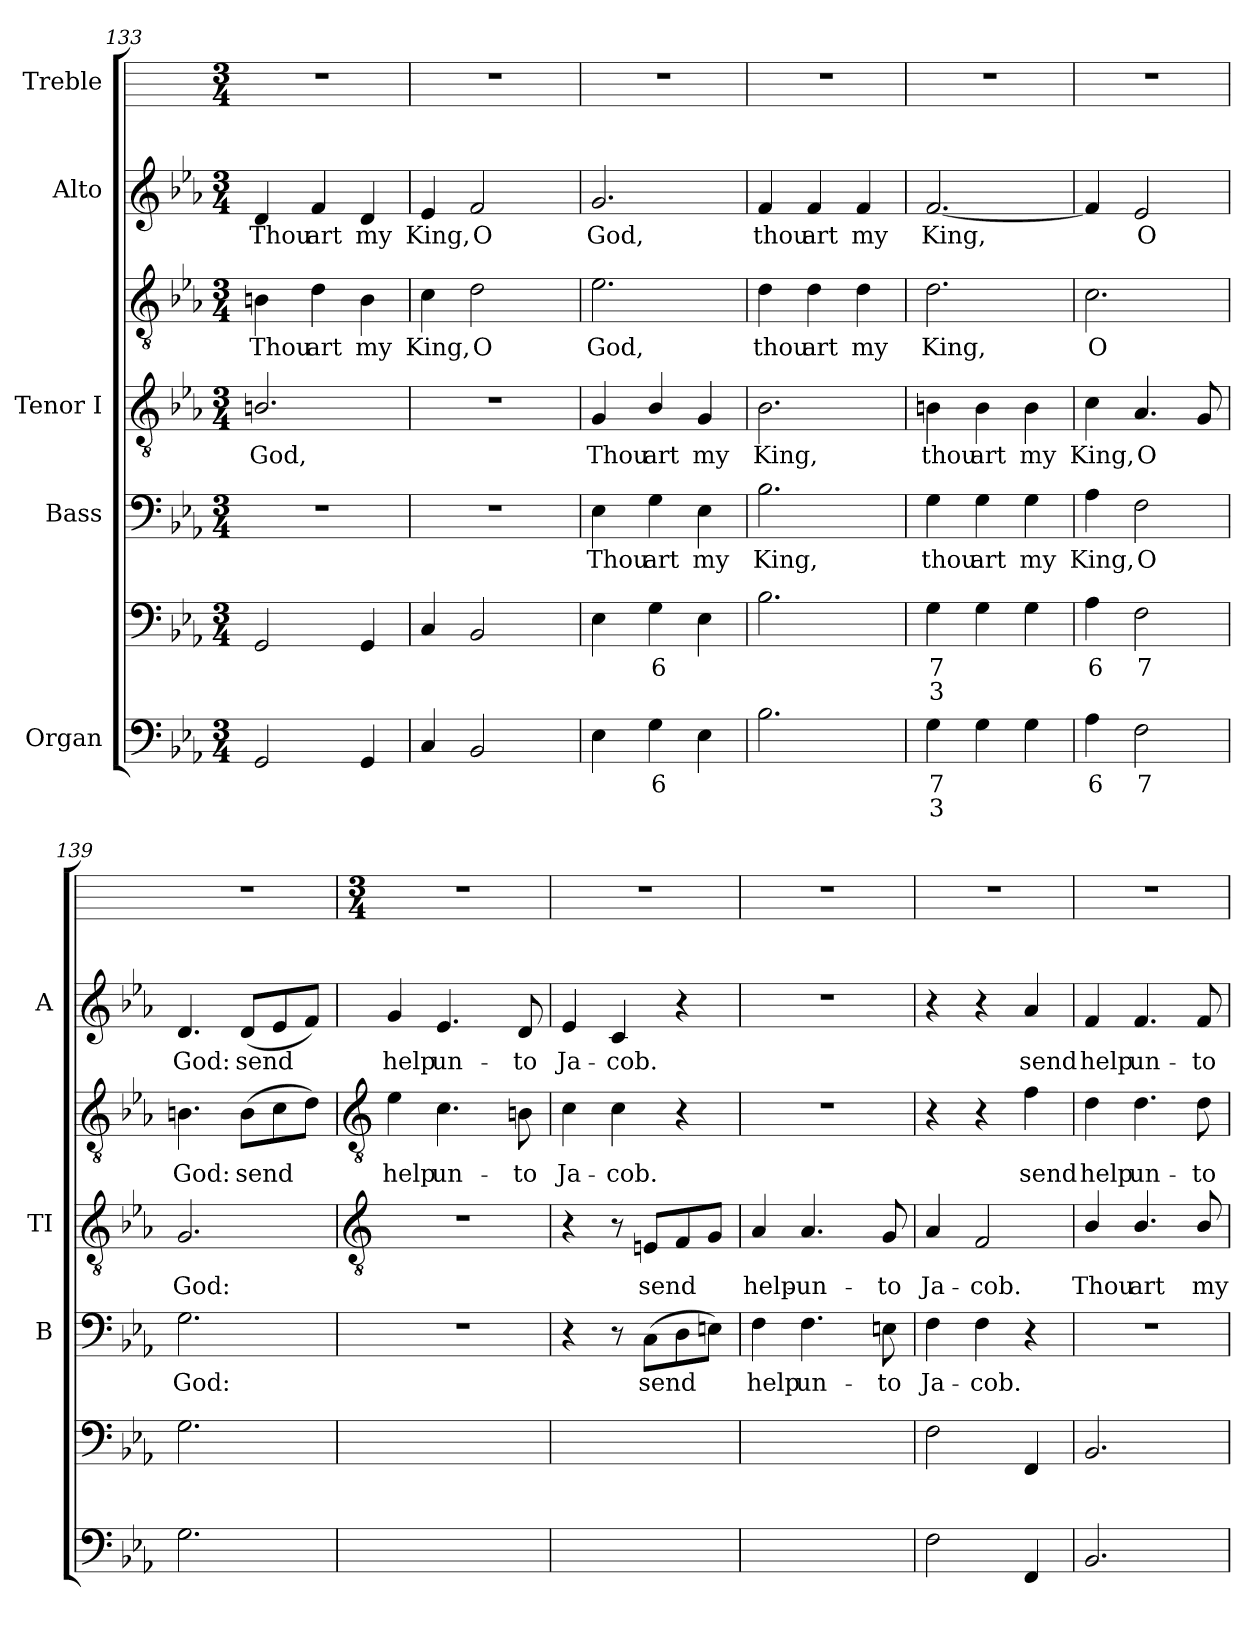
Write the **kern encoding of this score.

**kern	**text	**text	**kern	**text	**text	**kern	**text	**kern	**text	**kern	**text	**kern	**text	**kern
*part5	*part5	*part5	*part5	*part5	*part5	*part4	*part4	*part3	*part3	*part3	*part3	*part2	*part2	*part1
*staff7	*staff7	*staff7	*staff6	*staff6	*staff6	*staff5	*staff5	*staff4	*staff4	*staff3	*staff3	*staff2	*staff2	*staff1
*I"Organ	*	*	*	*	*	*I"Bass	*	*I"Tenor I	*	*	*	*I"Alto	*	*I"Treble
*	*	*	*	*	*	*I'B	*	*I'TI	*	*	*	*I'A	*	*
!!LO:LB:g=z
*clefF4	*	*	*clefF4	*	*	*clefF4	*	*clefGv2	*	*clefGv2	*	*clefG2	*	*
*k[b-e-a-]	*	*	*k[b-e-a-]	*	*	*k[b-e-a-]	*	*k[b-e-a-]	*	*k[b-e-a-]	*	*k[b-e-a-]	*	*
*E-:	*	*	*E-:	*	*	*E-:	*	*E-:	*	*E-:	*	*E-:	*	*
*M3/4	*	*	*M3/4	*	*	*M3/4	*	*M3/4	*	*M3/4	*	*M3/4	*	*M3/4
=133	=133	=133	=133	=133	=133	=133	=133	=133	=133	=133	=133	=133	=133	=133
!	!	!	!	!	!	!LO:N:vis=1	!	!	!LO:LY:b	!	!LO:LY:b	!	!LO:LY:b	!
2GG	.	.	2GG	.	.	2.r	.	2.Bn/	God,	4Bn	Thou	4d	Thou	2.r
!	!	!	!	!	!	!	!	!	!	!	!LO:LY:b	!	!LO:LY:b	!
.	.	.	.	.	.	.	.	.	.	4d	art	4f	art	.
!	!	!	!	!	!	!	!	!	!	!	!LO:LY:b	!	!LO:LY:b	!
4GG	.	.	4GG	.	.	.	.	.	.	4B	my	4d	my	.
=134	=134	=134	=134	=134	=134	=134	=134	=134	=134	=134	=134	=134	=134	=134
!	!	!	!	!	!	!LO:N:vis=1	!	!LO:N:vis=1	!	!	!LO:LY:b	!	!LO:LY:b	!
4C	.	.	4C	.	.	2.r	.	2.r	.	4c	King,	4e-	King,	2.r
!	!	!	!	!	!	!	!	!	!	!	!LO:LY:b	!	!LO:LY:b	!
2BB-	.	.	2BB-	.	.	.	.	.	.	2d	O	2f	O	.
=135	=135	=135	=135	=135	=135	=135	=135	=135	=135	=135	=135	=135	=135	=135
!	!	!	!	!	!	!	!LO:LY:b	!	!LO:LY:b	!	!LO:LY:b	!	!LO:LY:b	!
4E-	.	.	4E-	.	.	4E-	Thou	4G	Thou	2.e-	God,	2.g	God,	2.r
!	!LO:LY:b	!	!	!LO:LY:b	!	!	!LO:LY:b	!	!LO:LY:b	!	!	!	!	!
4G	6	.	4G	6	.	4G	art	4B-/	art	.	.	.	.	.
!	!	!	!	!	!	!	!LO:LY:b	!	!LO:LY:b	!	!	!	!	!
4E-	.	.	4E-	.	.	4E-	my	4G	my	.	.	.	.	.
=136	=136	=136	=136	=136	=136	=136	=136	=136	=136	=136	=136	=136	=136	=136
!	!	!	!	!	!	!	!LO:LY:b	!	!LO:LY:b	!	!LO:LY:b	!	!LO:LY:b	!
2.B-	.	.	2.B-	.	.	2.B-	King,	2.B-	King,	4d	thou	4f	thou	2.r
!	!	!	!	!	!	!	!	!	!	!	!LO:LY:b	!	!LO:LY:b	!
.	.	.	.	.	.	.	.	.	.	4d	art	4f	art	.
!	!	!	!	!	!	!	!	!	!	!	!LO:LY:b	!	!LO:LY:b	!
.	.	.	.	.	.	.	.	.	.	4d	my	4f	my	.
=137	=137	=137	=137	=137	=137	=137	=137	=137	=137	=137	=137	=137	=137	=137
!	!LO:LY:b	!LO:LY:b	!	!LO:LY:b	!LO:LY:b	!	!LO:LY:b	!	!LO:LY:b	!	!LO:LY:b	!	!LO:LY:b	!
4G	7	3	4G	7	3	4G	thou	4Bn	thou	2.d	King,	[2.f	King,	2.r
!	!	!	!	!	!	!	!LO:LY:b	!	!LO:LY:b	!	!	!	!	!
4G	.	.	4G	.	.	4G	art	4B	art	.	.	.	.	.
!	!	!	!	!	!	!	!LO:LY:b	!	!LO:LY:b	!	!	!	!	!
4G	.	.	4G	.	.	4G	my	4B	my	.	.	.	.	.
=138	=138	=138	=138	=138	=138	=138	=138	=138	=138	=138	=138	=138	=138	=138
!	!LO:LY:b	!	!	!LO:LY:b	!	!	!LO:LY:b	!	!LO:LY:b	!	!LO:LY:b	!	!	!
4A-	6	.	4A-	6	.	4A-	King,	4c	King,	2.c	O	4f]	.	2.r
!	!LO:LY:b	!	!	!LO:LY:b	!	!	!LO:LY:b	!	!LO:LY:b	!	!	!	!LO:LY:b	!
2F	7	.	2F	7	.	2F	O	4.A-	O	.	.	2e-	O	.
.	.	.	.	.	.	.	.	8G	.	.	.	.	.	.
=139	=139	=139	=139	=139	=139	=139	=139	=139	=139	=139	=139	=139	=139	=139
!	!	!	!	!	!	!	!LO:LY:b	!	!LO:LY:b	!	!LO:LY:b	!	!LO:LY:b	!
2.G	.	.	2.G	.	.	2.G	God:	2.G	God:	4.Bn	God:	4.d	God:	2.r
!	!	!	!	!	!	!	!	!	!	!	!LO:LY:b	!	!LO:LY:b	!
.	.	.	.	.	.	.	.	.	.	(>8BL	send	(<8dL	send	.
.	.	.	.	.	.	.	.	.	.	8c	.	8e-	.	.
.	.	.	.	.	.	.	.	.	.	8dJ)	.	8fJ)	.	.
!!LO:LB:g=z
=140	=140	=140	=140	=140	=140	=140	=140	=140	=140	=140	=140	=140	=140	=140
*	*	*	*	*	*	*	*	*clefGv2	*	*clefGv2	*	*	*	*
*	*	*	*	*	*	*	*	*	*	*	*	*	*	*M3/4
!	!LO:LY:b	!LO:LY:b	!	!LO:LY:b	!LO:LY:b	!LO:N:vis=1	!	!LO:N:vis=1	!	!	!LO:LY:b	!	!LO:LY:b	!
[2GGyy	6	4	[2GGyy	6	4	2.r	.	2.r	.	4e-	help	4g	help	2.r
!	!	!	!	!	!	!	!	!	!	!	!LO:LY:b	!	!LO:LY:b	!
.	.	.	.	.	.	.	.	.	.	4.c	un-	4.e-	un-	.
!	!LO:LY:b	!LO:LY:b	!	!LO:LY:b	!LO:LY:b	!	!	!	!	!	!	!	!	!
4GGyy]	5	3	4GGyy]	5	3	.	.	.	.	.	.	.	.	.
!	!	!	!	!	!	!	!	!	!	!	!LO:LY:b	!	!LO:LY:b	!
.	.	.	.	.	.	.	.	.	.	8Bn	-to	8d	-to	.
=141	=141	=141	=141	=141	=141	=141	=141	=141	=141	=141	=141	=141	=141	=141
!	!	!	!	!	!	!	!	!	!	!	!LO:LY:b	!	!LO:LY:b	!
[2Cyy	.	.	[2Cyy	.	.	4r	.	4r	.	4c	Ja-	4e-	Ja-	2.r
!	!	!	!	!	!	!	!	!	!	!	!LO:LY:b	!	!LO:LY:b	!
.	.	.	.	.	.	8r	.	8r	.	4c	-cob.	4c	-cob.	.
!	!	!	!	!	!	!	!LO:LY:b	!	!LO:LY:b	!	!	!	!	!
.	.	.	.	.	.	(>8CL	send	8EnL	send	.	.	.	.	.
4Cyy_	.	.	4Cyy_	.	.	8D	.	8F	.	4r	.	4r	.	.
.	.	.	.	.	.	8EnJ)	.	8GJ	.	.	.	.	.	.
=142	=142	=142	=142	=142	=142	=142	=142	=142	=142	=142	=142	=142	=142	=142
!	!LO:LY:b	!LO:LY:b	!	!LO:LY:b	!LO:LY:b	!	!LO:LY:b	!	!LO:LY:b	!LO:N:vis=1	!	!LO:N:vis=1	!	!
2Cyy_	6	4	2Cyy_	6	4	4F	help	4A-	help-	2.r	.	2.r	.	2.r
!	!	!	!	!	!	!	!LO:LY:b	!	!LO:LY:b	!	!	!	!	!
.	.	.	.	.	.	4.F	un-	4.A-	-un-	.	.	.	.	.
!	!LO:LY:b	!LO:LY:b	!	!LO:LY:b	!LO:LY:b	!	!	!	!	!	!	!	!	!
4Cyy]	5	3	4Cyy]	5	3	.	.	.	.	.	.	.	.	.
!	!	!	!	!	!	!	!LO:LY:b	!	!LO:LY:b	!	!	!	!	!
.	.	.	.	.	.	8En	-to	8G	-to	.	.	.	.	.
=143	=143	=143	=143	=143	=143	=143	=143	=143	=143	=143	=143	=143	=143	=143
!	!	!	!	!	!	!	!LO:LY:b	!	!LO:LY:b	!	!	!	!	!
2F	.	.	2F	.	.	4F	Ja-	4A-	Ja-	4r	.	4r	.	2.r
!	!	!	!	!	!	!	!LO:LY:b	!	!LO:LY:b	!	!	!	!	!
.	.	.	.	.	.	4F	-cob.	2F	-cob.	4r	.	4r	.	.
!	!	!	!	!	!	!	!	!	!	!	!LO:LY:b	!	!LO:LY:b	!
4FF	.	.	4FF	.	.	4r	.	.	.	4f	send	4a-	send	.
=144	=144	=144	=144	=144	=144	=144	=144	=144	=144	=144	=144	=144	=144	=144
!	!	!	!	!	!	!LO:N:vis=1	!	!	!LO:LY:b	!	!LO:LY:b	!	!LO:LY:b	!
2.BB-	.	.	2.BB-	.	.	2.r	.	4B-/	Thou	4d	help	4f	help	2.r
!	!	!	!	!	!	!	!	!	!LO:LY:b	!	!LO:LY:b	!	!LO:LY:b	!
.	.	.	.	.	.	.	.	4.B-/	art	4.d	un-	4.f	un-	.
!	!	!	!	!	!	!	!	!	!LO:LY:b	!	!LO:LY:b	!	!LO:LY:b	!
.	.	.	.	.	.	.	.	8B-/	my	8d	-to	8f	-to	.
=	=	=	=	=	=	=	=	=	=	=	=	=	=	=
*-	*-	*-	*-	*-	*-	*-	*-	*-	*-	*-	*-	*-	*-	*-
